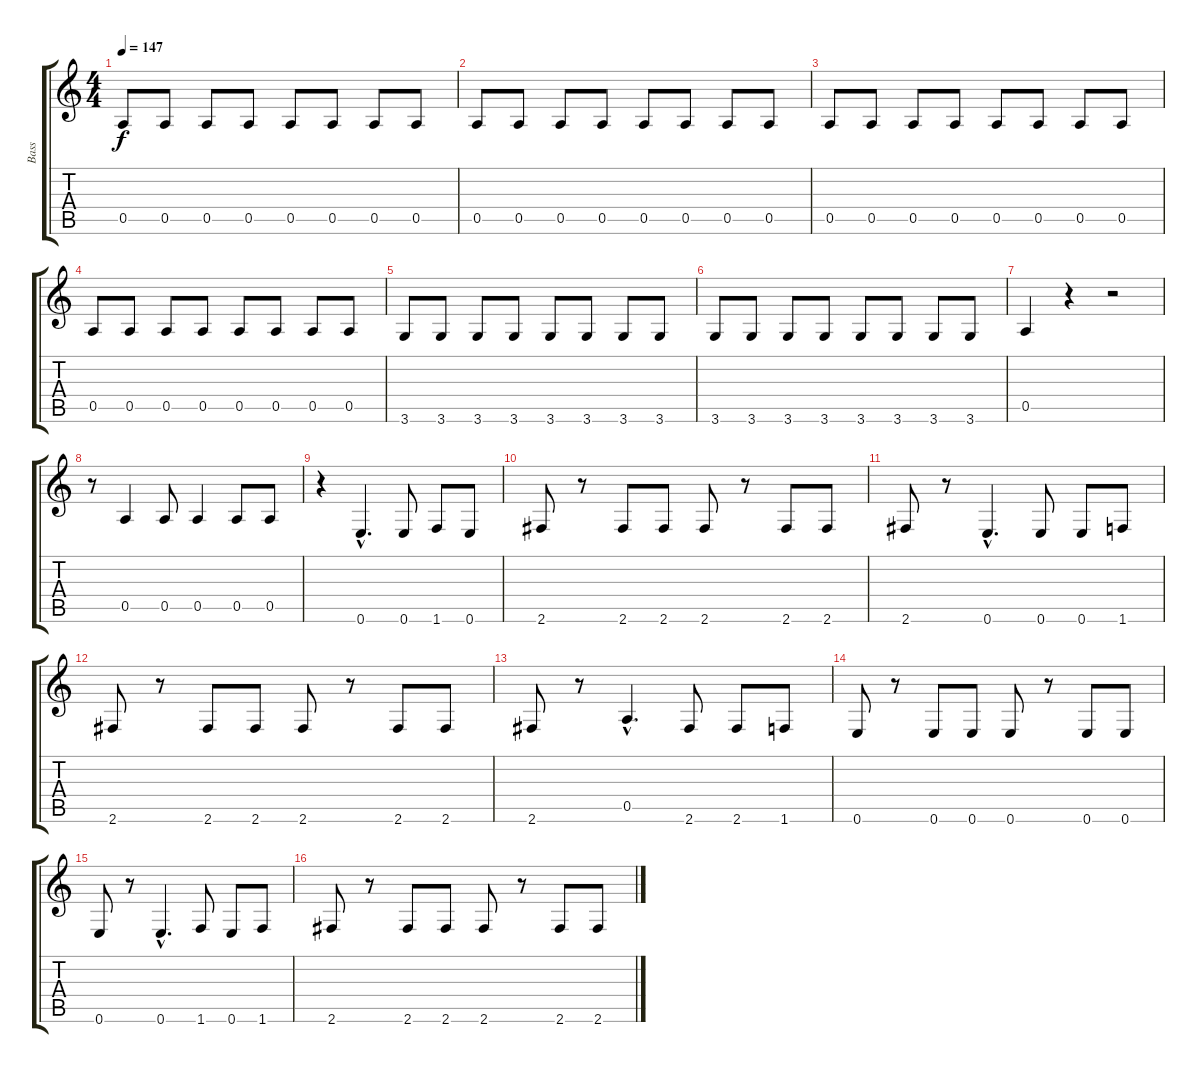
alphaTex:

\track ("Bass" "Bass") {instrument electricbassfinger}
\staff {score tabs}
\tuning (E4 B3 G3 D3 A2 E2) {hide}
\ts (4 4)
\tempo 147
\clef g2
\ks c
0.5.8{dy f} 0.5.8 0.5.8 0.5.8 0.5.8 0.5.8 0.5.8 0.5.8 |
0.5.8 0.5.8 0.5.8 0.5.8 0.5.8 0.5.8 0.5.8 0.5.8 |
0.5.8 0.5.8 0.5.8 0.5.8 0.5.8 0.5.8 0.5.8 0.5.8 |
0.5.8 0.5.8 0.5.8 0.5.8 0.5.8 0.5.8 0.5.8 0.5.8 |
3.6.8 3.6.8 3.6.8 3.6.8 3.6.8 3.6.8 3.6.8 3.6.8 |
3.6.8 3.6.8 3.6.8 3.6.8 3.6.8 3.6.8 3.6.8 3.6.8 |
0.5.4 r.4 r.2 |
r.8 0.5.4 0.5.8 0.5.4 0.5.8 0.5.8 |
r.4 0.6{hac}.4{d} 0.6.8 1.6.8 0.6.8 |
2.6.8 r.8 2.6.8 2.6.8 2.6.8 r.8 2.6.8 2.6.8 |
2.6.8 r.8 0.6{hac}.4{d} 0.6.8 0.6.8 1.6.8 |
2.6.8 r.8 2.6.8 2.6.8 2.6.8 r.8 2.6.8 2.6.8 |
2.6.8 r.8 0.5{hac}.4{d} 2.6.8 2.6.8 1.6.8 |
0.6.8 r.8 0.6.8 0.6.8 0.6.8 r.8 0.6.8 0.6.8 |
0.6.8 r.8 0.6{hac}.4{d} 1.6.8 0.6.8 1.6.8 |
2.6.8 r.8 2.6.8 2.6.8 2.6.8 r.8 2.6.8 2.6.8
